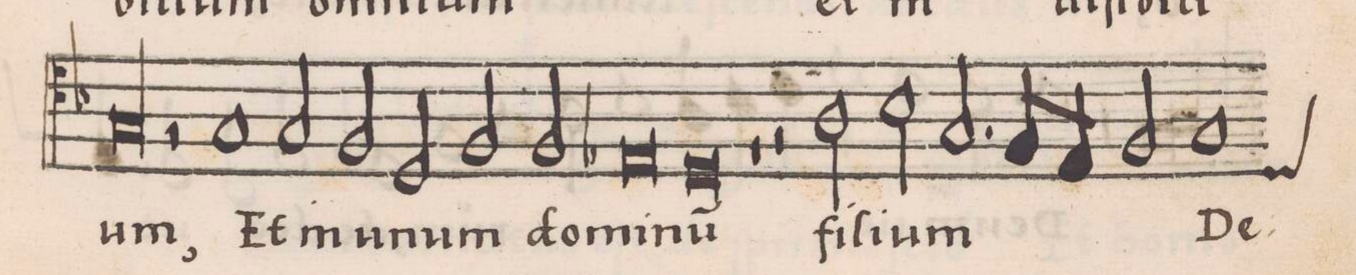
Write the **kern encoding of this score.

**kern	**text
*I"BASSVS	*
*clefC4	*
*k[b-]	*
*met(c|)	*
*M2/1	*
00G	-um,
=19	=19
=20	=20
2r	.
1G	Et
=21	=21
2G/	in
2F/	u-
2D/	-num
=22	=22
2F/	.
2F/	do-
0E-X	-mi-
=23	=23
0D	-nu(m)
=24	=24
1r	.
=25	=25
2r	.
2A\	fi-
2B-\	-li-
2.G/	-um
=26	=26
8F/L	.
8E/J	.
2F/	.
*custos:D	*
1G	De-
=27	=27
*-	*-
